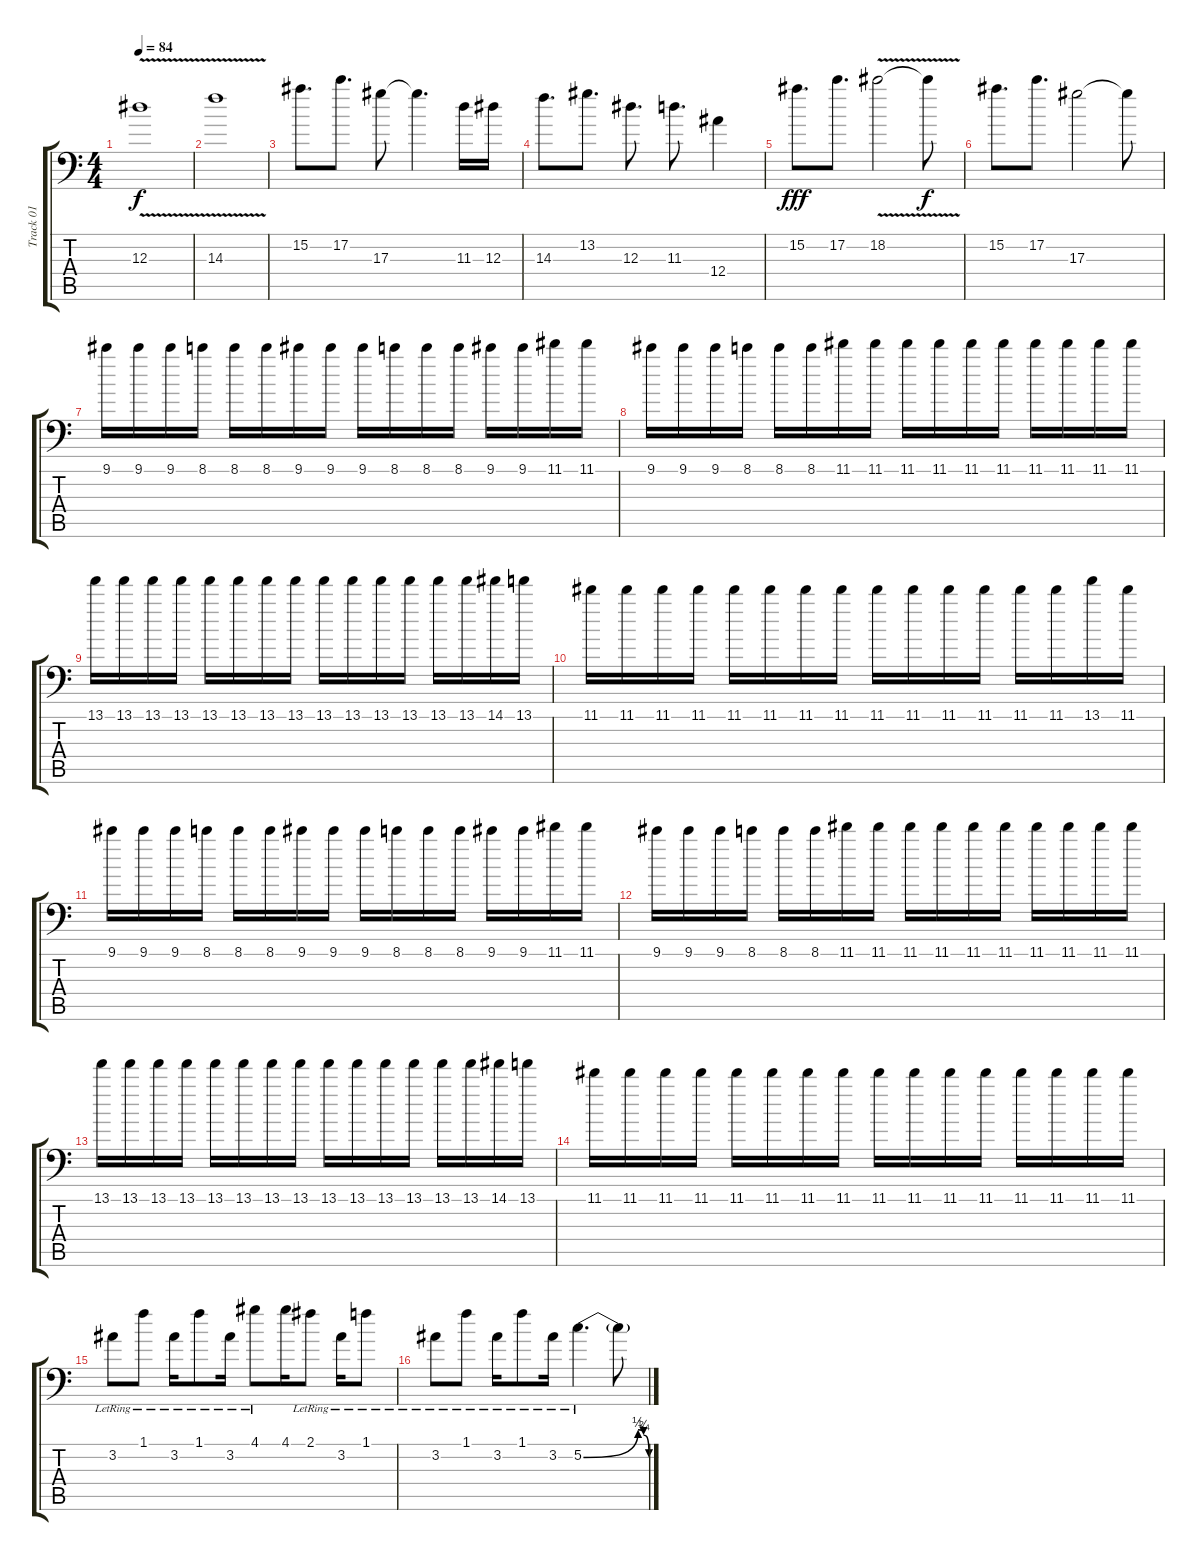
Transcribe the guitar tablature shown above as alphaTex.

\track ("Track 01" "Track 01") {instrument electricguitarjazz}
\staff {score tabs}
\tuning (E4 G3 Eb3 Bb2 F2 Bb1) {hide}
\ts (4 4)
\tempo 84
\clef f4
\ks c
12.3{v}.1{dy f} |
14.3{v}.1 |
15.2.8{d volume 13} 17.2.8{d} 17.3.8 17.3{t}.4{d} 11.3.16 12.3.16 |
14.3.8{d} 13.2.8{d} 12.3.8{d} 11.3.8{d} 12.4.4 |
15.2.8{d dy fff} 17.2.8{d} 18.2{v}.2 18.2{t}.8{dy f} |
15.2.8{d volume 13} 17.2.8{d} 17.3.2 17.3{t}.8 |
9.1.16 9.1.16 9.1.16 8.1.16 8.1.16 8.1.16 9.1.16 9.1.16 9.1.16 8.1.16 8.1.16 8.1.16 9.1.16 9.1.16 11.1.16 11.1.16 |
9.1.16 9.1.16 9.1.16 8.1.16 8.1.16 8.1.16 11.1.16 11.1.16 11.1.16 11.1.16 11.1.16 11.1.16 11.1.16 11.1.16 11.1.16 11.1.16 |
13.1.16 13.1.16 13.1.16 13.1.16 13.1.16 13.1.16 13.1.16 13.1.16 13.1.16 13.1.16 13.1.16 13.1.16 13.1.16 13.1.16 14.1.16 13.1.16 |
11.1.16 11.1.16 11.1.16 11.1.16 11.1.16 11.1.16 11.1.16 11.1.16 11.1.16 11.1.16 11.1.16 11.1.16 11.1.16 11.1.16 13.1.16 11.1.16 |
9.1.16 9.1.16 9.1.16 8.1.16 8.1.16 8.1.16 9.1.16 9.1.16 9.1.16 8.1.16 8.1.16 8.1.16 9.1.16 9.1.16 11.1.16 11.1.16 |
9.1.16 9.1.16 9.1.16 8.1.16 8.1.16 8.1.16 11.1.16 11.1.16 11.1.16 11.1.16 11.1.16 11.1.16 11.1.16 11.1.16 11.1.16 11.1.16 |
13.1.16 13.1.16 13.1.16 13.1.16 13.1.16 13.1.16 13.1.16 13.1.16 13.1.16 13.1.16 13.1.16 13.1.16 13.1.16 13.1.16 14.1.16 13.1.16 |
11.1.16 11.1.16 11.1.16 11.1.16 11.1.16 11.1.16 11.1.16 11.1.16 11.1.16 11.1.16 11.1.16 11.1.16 11.1.16 11.1.16 11.1.16 11.1.16 |
3.2{lr}.8{volume 11} 1.1{lr}.8 3.2{lr}.16 1.1{lr}.8 3.2{lr}.16 4.1{lr}.8 4.1.16 2.1{lr}.8 3.2{lr}.16 1.1{lr}.8 |
3.2{lr}.8 1.1{lr}.8 3.2{lr}.16 1.1{lr}.8 3.2{lr}.16 5.2{be (custom 0 0 50 2 55 1 60 0) lr}.4{d instrument distortionguitar} 5.2{t}.8
